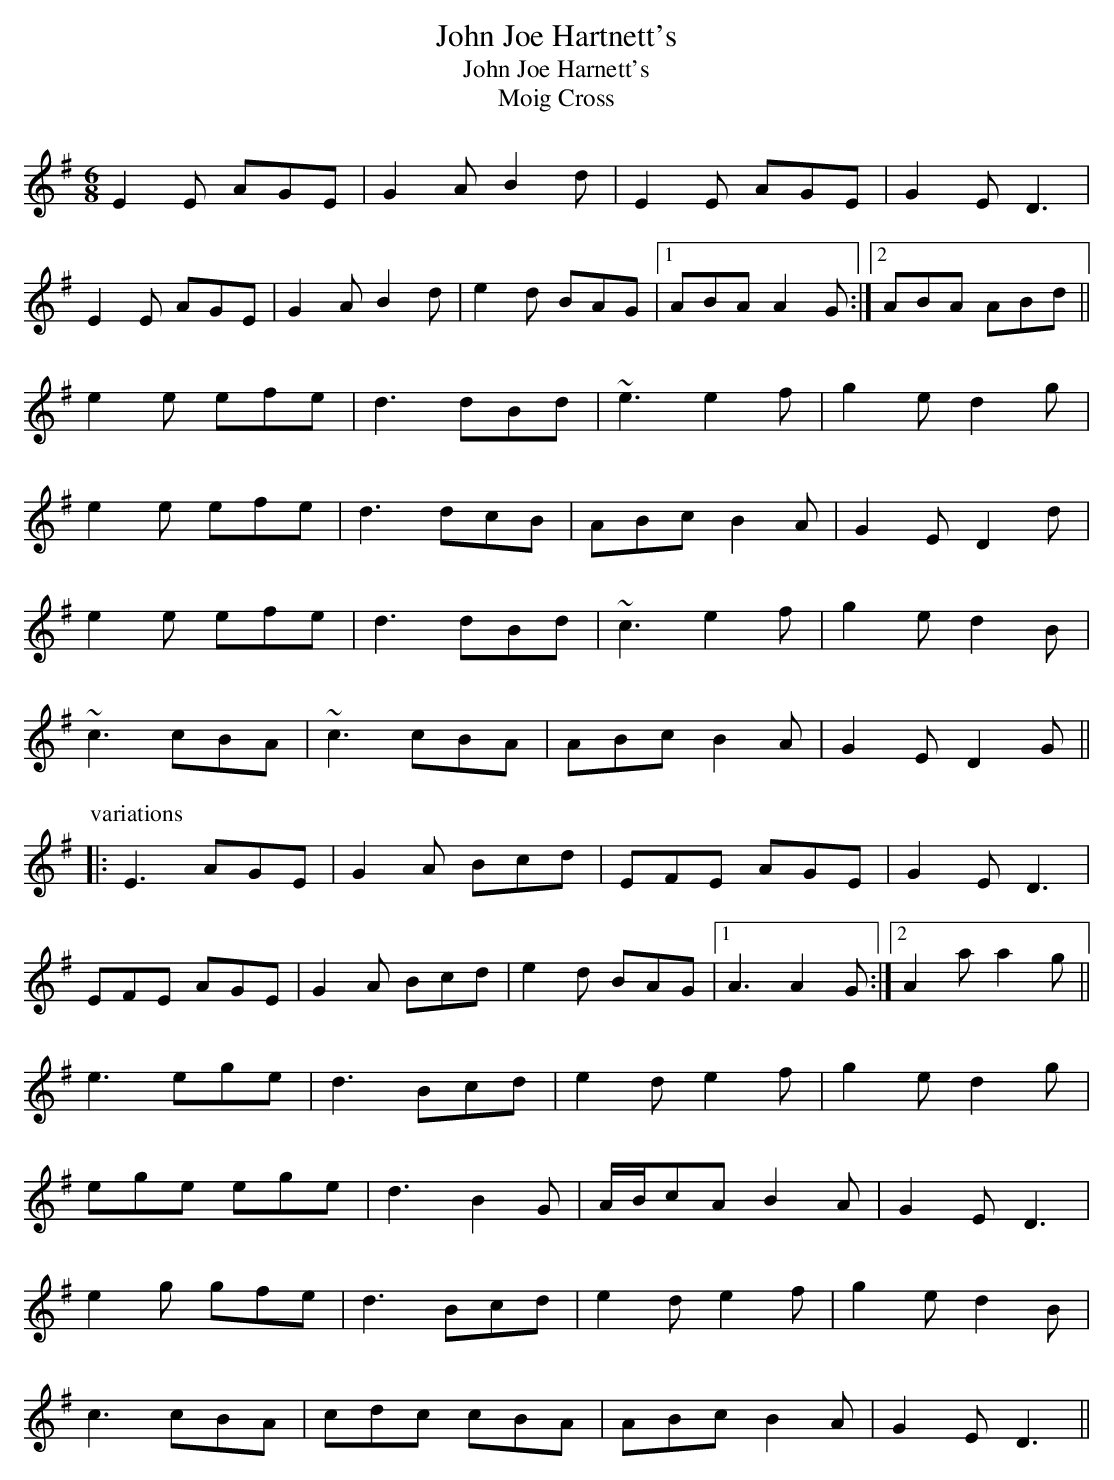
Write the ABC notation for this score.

X:1
T:John Joe Hartnett's
T:John Joe Harnett's
T:Moig Cross
M:6/8
L:1/8
K:Ador
E2E AGE | G2A B2d | E2E AGE | G2E D3 |
E2E AGE | G2A B2d | e2d BAG |1 ABA A2G :|2 ABA ABd ||
e2e efe | d3 dBd | ~e3 e2f | g2e d2g |
e2e efe | d3 dcB | ABc B2A | G2E D2d |
e2e efe | d3 dBd | ~c3 e2f | g2e d2B |
~c3 cBA | ~c3 cBA | ABc B2A | G2E D2G ||
P:variations
|: E3 AGE | G2A Bcd | EFE AGE | G2E D3 |
EFE AGE | G2A Bcd | e2d BAG |1 A3 A2G :|2 A2a a2g ||
e3 ege | d3 Bcd | e2d e2f | g2e d2g |
ege ege | d3 B2G | A/B/cA B2A | G2E D3 |
e2g gfe | d3 Bcd | e2d e2f | g2e d2B |
c3 cBA | cdc cBA | ABc B2A | G2E D3 ||
